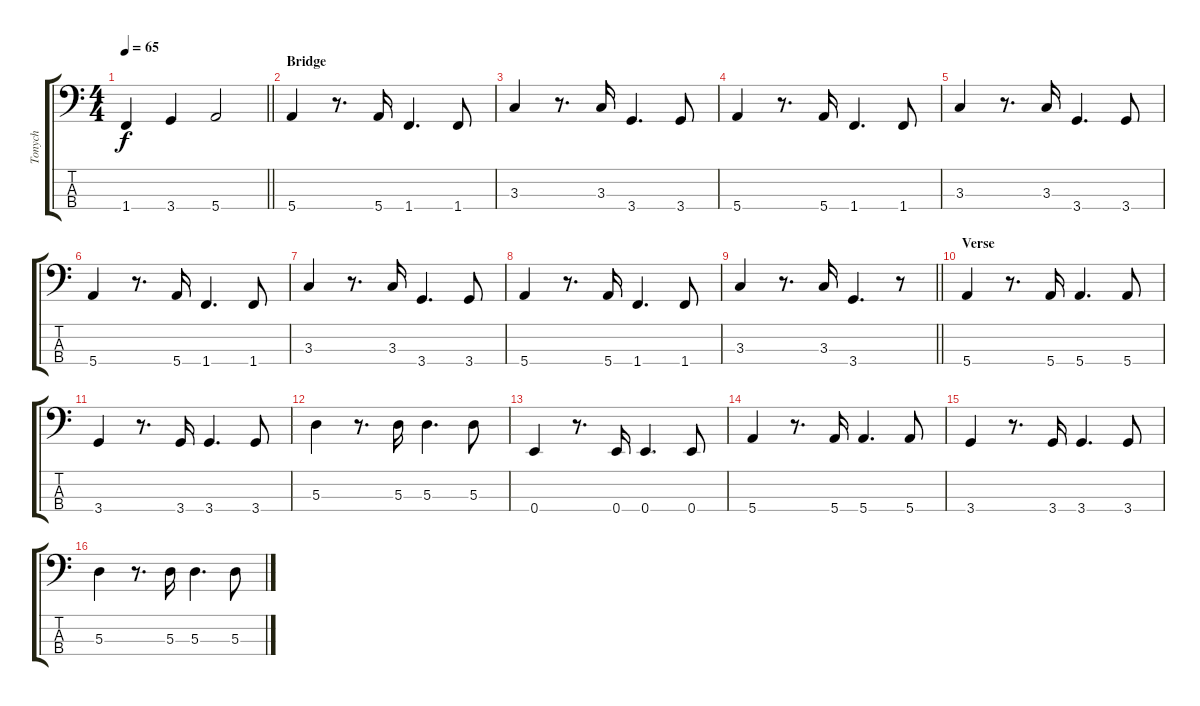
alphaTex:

\track ("Tonych" "Tonych") {instrument electricbassfinger}
\staff {score tabs}
\tuning (G2 D2 A1 E1) {hide}
\ts (4 4)
\tempo 65
\clef f4
\barLineRight lightlight
\ks c
1.4.4{dy f} 3.4.4 5.4.2 |
\section ("" "Bridge")
\ks aminor
5.4.4 r.8{d} 5.4.16 1.4.4{d} 1.4.8 |
3.3.4 r.8{d} 3.3.16 3.4.4{d} 3.4.8 |
5.4.4 r.8{d} 5.4.16 1.4.4{d} 1.4.8 |
3.3.4 r.8{d} 3.3.16 3.4.4{d} 3.4.8 |
5.4.4 r.8{d} 5.4.16 1.4.4{d} 1.4.8 |
3.3.4 r.8{d} 3.3.16 3.4.4{d} 3.4.8 |
5.4.4 r.8{d} 5.4.16 1.4.4{d} 1.4.8 |
\barLineRight lightlight
3.3.4 r.8{d} 3.3.16 3.4.4{d} r.8 |
\section ("" "Verse")
\ks c
5.4.4 r.8{d} 5.4.16 5.4.4{d} 5.4.8 |
3.4.4 r.8{d} 3.4.16 3.4.4{d} 3.4.8 |
5.3.4 r.8{d} 5.3.16 5.3.4{d} 5.3.8 |
0.4.4 r.8{d} 0.4.16 0.4.4{d} 0.4.8 |
5.4.4 r.8{d} 5.4.16 5.4.4{d} 5.4.8 |
3.4.4 r.8{d} 3.4.16 3.4.4{d} 3.4.8 |
5.3.4 r.8{d} 5.3.16 5.3.4{d} 5.3.8
